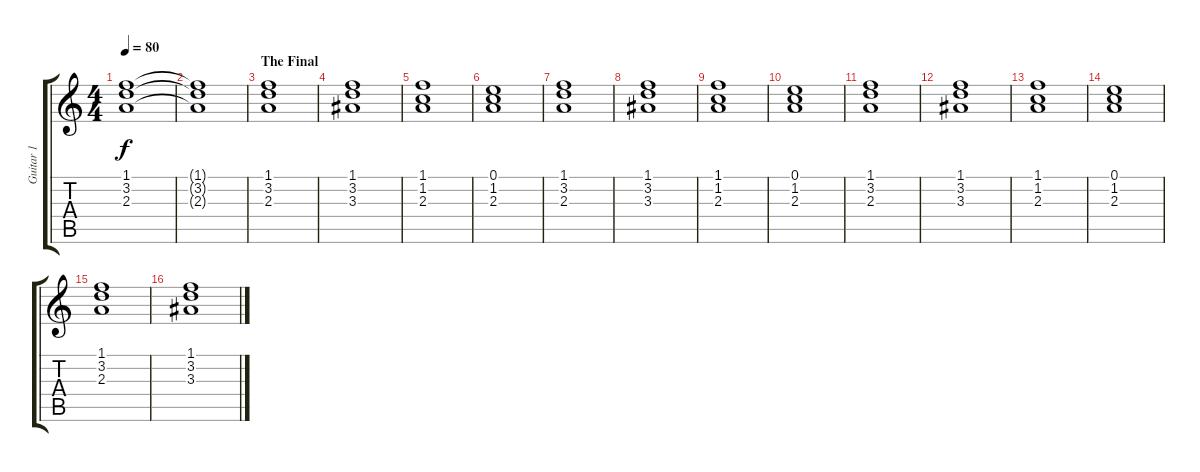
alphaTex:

\track ("Guitar 1" "Guitar 1") {instrument distortionguitar}
\staff {score tabs}
\tuning (E4 B3 G3 D3 A2 E2) {hide}
\ts (4 4)
\tempo 80
\clef g2
\ks c
(1.1 3.2 2.3).1{dy f} |
(1.1{t} 3.2{t} 2.3{t}).1 |
\section ("" "The Final  ")
(1.1 3.2 2.3).1 |
(1.1 3.2 3.3).1 |
(1.1 1.2 2.3).1 |
(0.1 1.2 2.3).1 |
(1.1 3.2 2.3).1 |
(1.1 3.2 3.3).1 |
(1.1 1.2 2.3).1 |
(0.1 1.2 2.3).1 |
(1.1 3.2 2.3).1 |
(1.1 3.2 3.3).1 |
(1.1 1.2 2.3).1 |
(0.1 1.2 2.3).1 |
(1.1 3.2 2.3).1 |
(1.1 3.2 3.3).1
